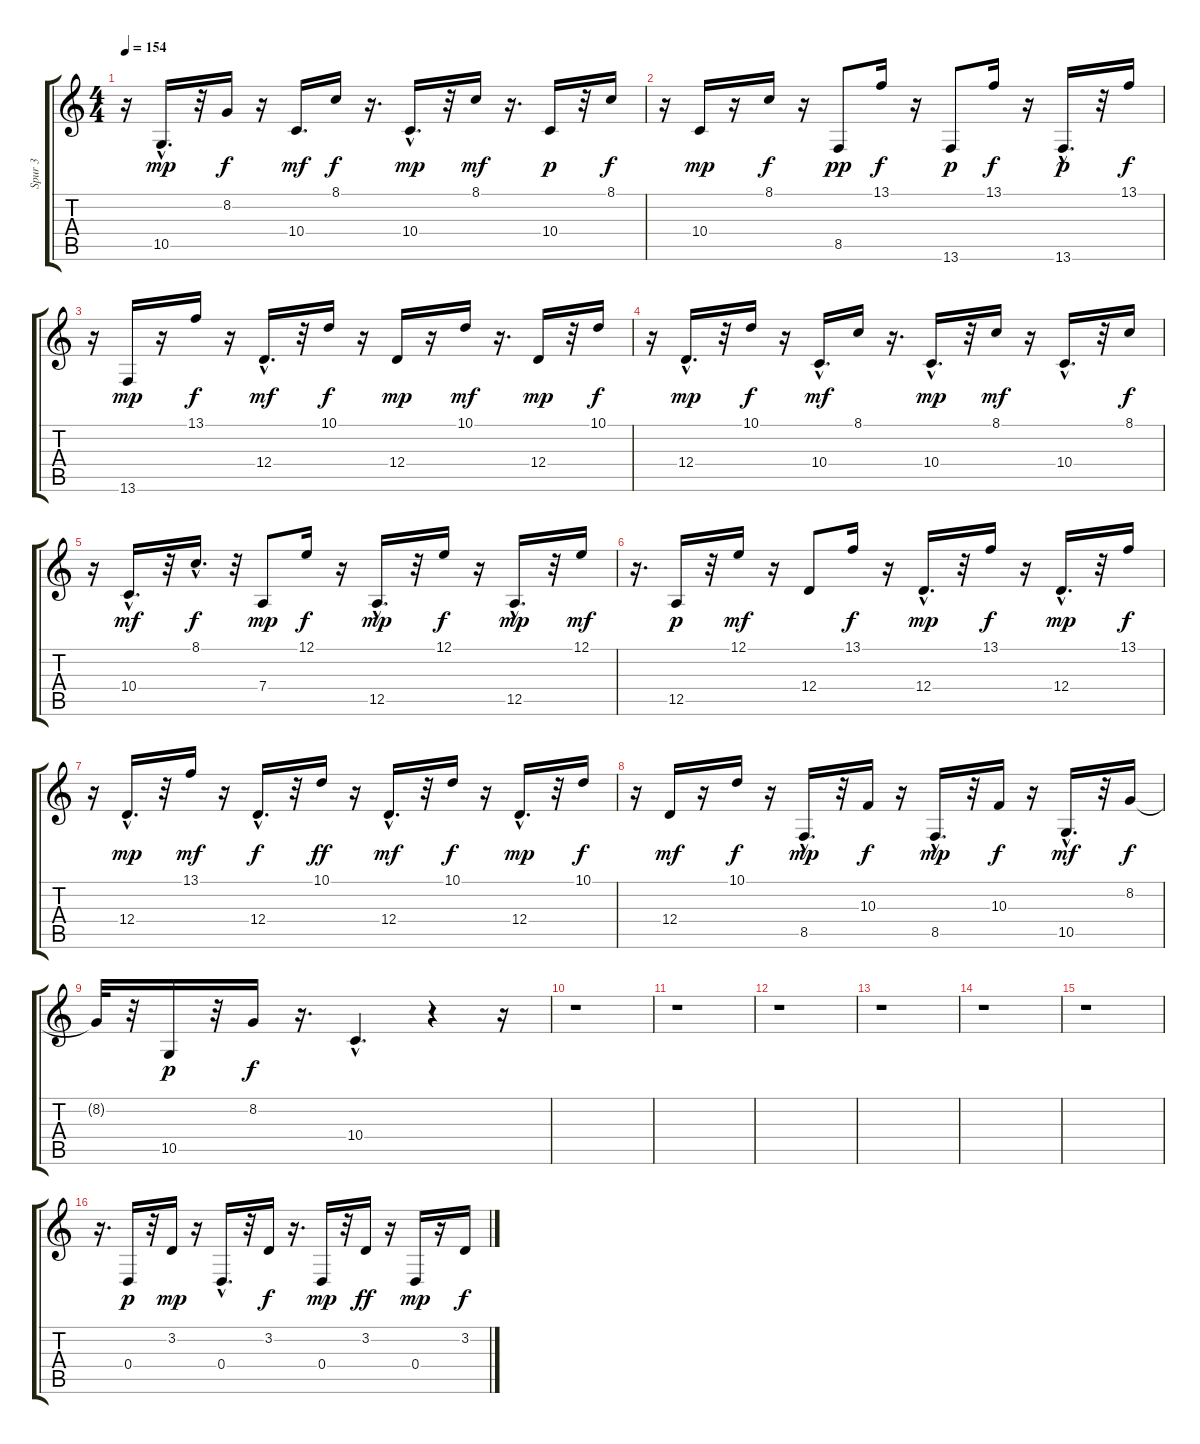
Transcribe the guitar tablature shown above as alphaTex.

\track ("Spur 3" "Spur 3") {instrument synthbrass1}
\staff {score tabs}
\tuning (E4 B3 G3 D3 A2 E2) {hide}
\ts (4 4)
\tempo 154
\clef g2
\ks c
r.16{dy f} 10.5{hac}.16{d dy mp} r.32 8.2.16{dy f} r.16 10.4.16{d dy mf} 8.1.16{dy f} r.16{d} 10.4{hac}.16{d dy mp} r.32 8.1.16{dy mf} r.16{d} 10.4.16{dy p} r.32 8.1.16{dy f} |
r.16 10.4.16{dy mp} r.16 8.1.16{dy f} r.16 8.5.8{dy pp} 13.1.16{dy f} r.16 13.6.8{dy p} 13.1.16{dy f} r.16 13.6{hac}.16{d dy p} r.32 13.1.16{dy f} |
r.16 13.6.16{dy mp} r.16 13.1.16{dy f} r.16 12.4{hac}.16{d dy mf} r.32 10.1.16{dy f} r.16 12.4.16{dy mp} r.16 10.1.16{dy mf} r.16{d} 12.4.16{dy mp} r.32 10.1.16{dy f} |
r.16 12.4{hac}.16{d dy mp} r.32 10.1.16{dy f} r.16 10.4{hac}.16{d dy mf} 8.1.16 r.16{d} 10.4{hac}.16{d dy mp} r.32 8.1.16{dy mf} r.16 10.4{hac}.16{d} r.32 8.1.16{dy f} |
r.16 10.4{hac}.16{d dy mf} r.32 8.1{hac}.16{d dy f} r.32 7.4.8{dy mp} 12.1.16{dy f} r.16 12.5{hac}.16{d dy mp} r.32 12.1.16{dy f} r.16 12.5{hac}.16{d dy mp} r.32 12.1.16{dy mf} |
r.16{d} 12.5.16{dy p} r.32 12.1.16{dy mf} r.16 12.4.8 13.1.16{dy f} r.16 12.4{hac}.16{d dy mp} r.32 13.1.16{dy f} r.16 12.4{hac}.16{d dy mp} r.32 13.1.16{dy f} |
r.16 12.4{hac}.16{d dy mp} r.32 13.1.16{dy mf} r.16 12.4{hac}.16{d dy f} r.32 10.1.16{dy ff} r.16 12.4{hac}.16{d dy mf} r.32 10.1.16{dy f} r.16 12.4{hac}.16{d dy mp} r.32 10.1.16{dy f} |
r.16 12.4.16{dy mf} r.16 10.1.16{dy f} r.16 8.5{hac}.16{d dy mp} r.32 10.3.16{dy f} r.16 8.5{hac}.16{d dy mp} r.32 10.3.16{dy f} r.16 10.5{hac}.16{d dy mf} r.32 8.2.16{dy f} |
8.2{t}.32 r.32 10.5.16{dy p} r.32 8.2.16{dy f} r.16{d} 10.4{hac}.4{d} r.4 r.16 |
r.1 |
r.1 |
r.1 |
r.1 |
r.1 |
r.1 |
r.16{d} 0.4.16{dy p} r.32 3.2.16{dy mp} r.16 0.4{hac}.16{d} r.32 3.2.16{dy f} r.16{d} 0.4.16{dy mp} r.32 3.2.16{dy ff} r.16 0.4.16{dy mp} r.16 3.2.16{dy f}
